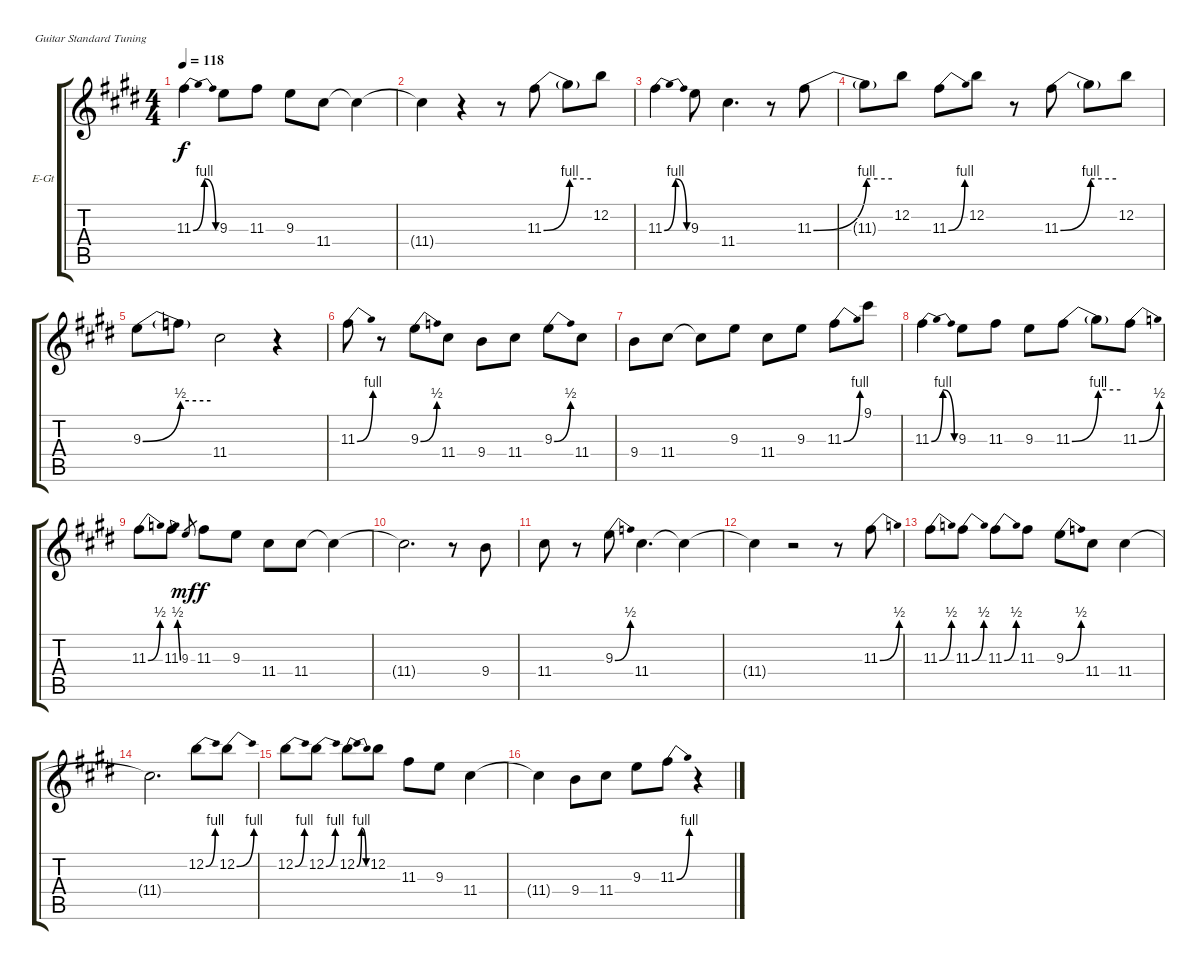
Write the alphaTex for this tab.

\bracketExtendMode groupsimilarinstruments
\firstSystemTrackNameOrientation horizontal
\otherSystemsTrackNameOrientation horizontal
\track ("Lead" "E-Gt") {instrument distortionguitar}
\staff {score tabs}
\tuning (E4 B3 G3 D3 A2 E2)
\ts (4 4)
\tempo 118
\clef g2
\ks e
11.3{be (bendrelease 0 0 30 4 30 4 60 0)}.4{dy f} 9.3.8 11.3.8 9.3.8 11.4.8 11.4{t}.4 |
11.4{t}.4 r.4 r.8 11.3{be (bend 0 0 60 4)}.8 11.3{be (hold 0 4 60 4) t}.8 12.2.8 |
11.3{be (bendrelease 0 0 30 4 30 4 60 0)}.4 9.3.8 11.4.4{d} r.8 11.3{be (bend 0 0 60 4)}.8 |
11.3{be (hold 0 4 60 4) t}.8 12.2.8 11.3{be (bend 0 0 60 4)}.8 12.2.8 r.8 11.3{be (bend 0 0 60 4)}.8 11.3{be (hold 0 4 60 4) t}.8 12.2.8 |
9.3{be (bend 0 0 60 2)}.8 9.3{be (hold 0 2 60 2) t}.8 11.4.2 r.4 |
11.3{be (bend 0 0 60 4)}.8 r.8 9.3{be (bend 0 0 60 2)}.8 11.4.8 9.4.8 11.4.8 9.3{be (bend 0 0 60 2)}.8 11.4.8 |
9.4.8 11.4.8 11.4{t}.8 9.3.8 11.4.8 9.3.8 11.3{be (bend 0 0 60 4)}.8 9.1.8 |
11.3{be (bendrelease 0 0 30 4 30 4 60 0)}.4 9.3.8 11.3.8 9.3.8 11.3{be (bend 0 0 60 4)}.8 11.3{be (hold 0 4 60 4) t}.8 11.3{be (bend 0 0 60 2)}.8 |
11.3{be (bend 0 0 60 2)}.8 11.3{be (bend 0 0 60 2)}.8 9.3.8{gr dy mf} 11.3.8{dy f} 9.3.8 11.4.8 11.4.8 11.4{t}.4 |
11.4{t}.2{d} r.8 9.4.8 |
11.4.8 r.8 9.3{be (bend 0 0 60 2)}.8 11.4.4{d} 11.4{t}.4 |
11.4{t}.4 r.2 r.8 11.3{be (bend 0 0 60 2)}.8 |
11.3{be (bend 0 0 60 2)}.8 11.3{be (bend 0 0 60 2)}.8 11.3{be (bend 0 0 60 2)}.8 11.3.8 9.3{be (bend 0 0 60 2)}.8 11.4.8 11.4.4 |
11.4{t}.2{d} 12.2{be (bend 0 0 60 4)}.8 12.2{be (bend 0 0 60 4)}.8 |
12.2{be (bend 0 0 60 4)}.8 12.2{be (bend 0 0 60 4)}.8 12.2{be (bendrelease 0 0 30 4 30 4 60 0)}.8 12.2.8 11.3.8 9.3.8 11.4.4 |
11.4{t}.4 9.4.8 11.4.8 9.3.8 11.3{be (bend 0 0 60 4)}.8 r.4
